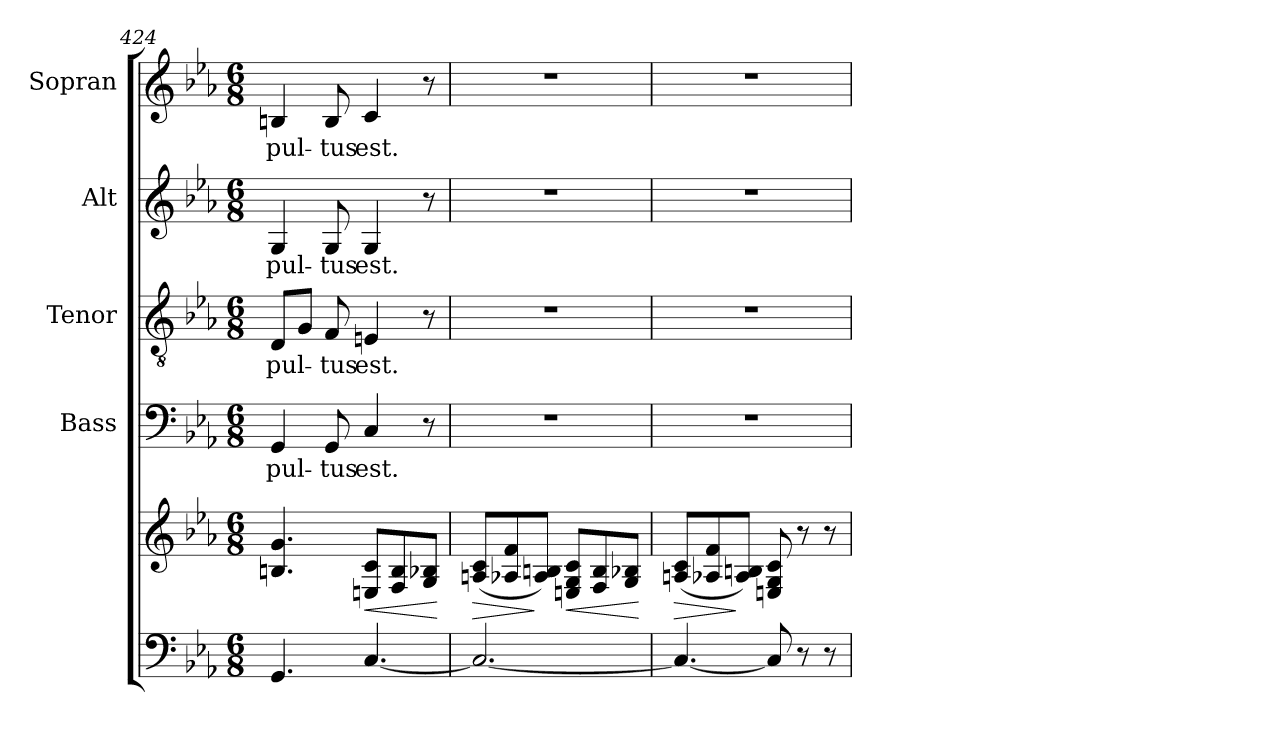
**kern	**kern	**dynam	**kern	**text	**kern	**text	**kern	**text	**kern	**text
*part5	*part5	*part5	*part4	*part4	*part3	*part3	*part2	*part2	*part1	*part1
*staff6	*staff5	*staff5/6	*staff4	*staff4	*staff3	*staff3	*staff2	*staff2	*staff1	*staff1
*	*	*	*I"Bass	*	*I"Tenor	*	*I"Alt	*	*I"Sopran	*
*	*	*	*I'B.	*	*I'T.	*	*I'A.	*	*I'S.	*
!!LO:PB:g=z
*clefF4	*clefG2	*	*clefF4	*	*clefGv2	*	*clefG2	*	*clefG2	*
*k[b-e-a-]	*k[b-e-a-]	*	*k[b-e-a-]	*	*k[b-e-a-]	*	*k[b-e-a-]	*	*k[b-e-a-]	*
*E-:	*E-:	*	*E-:	*	*E-:	*	*E-:	*	*E-:	*
*M6/8	*M6/8	*	*M6/8	*	*M6/8	*	*M6/8	*	*M6/8	*
=424	=424	=424	=424	=424	=424	=424	=424	=424	=424	=424
!	!	!	!	!LO:LY:b	!	!LO:LY:b	!	!LO:LY:b	!	!LO:LY:b
4.GG/	4.Bn/ 4.g/	.	4GG/	-pul-	8D/L	-pul-	4G/	-pul-	4Bn/	-pul-
.	.	.	.	.	8G/J	.	.	.	.	.
!	!	!	!	!LO:LY:b	!	!LO:LY:b	!	!LO:LY:b	!	!LO:LY:b
.	.	.	8GG/	-tus	8F/	-tus	8G/	-tus	8B/	-tus
!	!	!LO:HP:b	!	!LO:LY:b	!	!LO:LY:b	!	!LO:LY:b	!	!LO:LY:b
[4.C/	8En/ 8c/L	<	4C/	est.	4En/	est.	4G/	est.	4c/	est.
.	8F/ 8B/	.	.	.	.	.	.	.	.	.
.	8G/ 8B-X/J	.	8r	.	8r	.	8r	.	8r	.
.	.	[	.	.	.	.	.	.	.	.
=425	=425	=425	=425	=425	=425	=425	=425	=425	=425	=425
!	!	!LO:HP:b	!	!	!	!	!	!	!	!
2.C/_	(<8An/ 8c/L	>	2.r	.	2.r	.	2.r	.	2.r	.
.	8A-X/ 8f/	.	.	.	.	.	.	.	.	.
.	8A-/ 8Bn/J)	]	.	.	.	.	.	.	.	.
!	!	!LO:HP:b	!	!	!	!	!	!	!	!
.	8En/ 8G/ 8c/L	<	.	.	.	.	.	.	.	.
.	8F/ 8B/	.	.	.	.	.	.	.	.	.
.	8G/ 8B-X/J	.	.	.	.	.	.	.	.	.
.	.	[	.	.	.	.	.	.	.	.
=426	=426	=426	=426	=426	=426	=426	=426	=426	=426	=426
!	!	!LO:HP:b	!	!	!	!	!	!	!	!
4.C/_	(<8An/ 8c/L	>	2.r	.	2.r	.	2.r	.	2.r	.
.	8A-X/ 8f/	.	.	.	.	.	.	.	.	.
.	8A-/ 8Bn/J)	]	.	.	.	.	.	.	.	.
8C/]	8En/ 8G/ 8c/	.	.	.	.	.	.	.	.	.
8r	8r	.	.	.	.	.	.	.	.	.
8r	8r	.	.	.	.	.	.	.	.	.
=	=	=	=	=	=	=	=	=	=	=
*-	*-	*-	*-	*-	*-	*-	*-	*-	*-	*-
